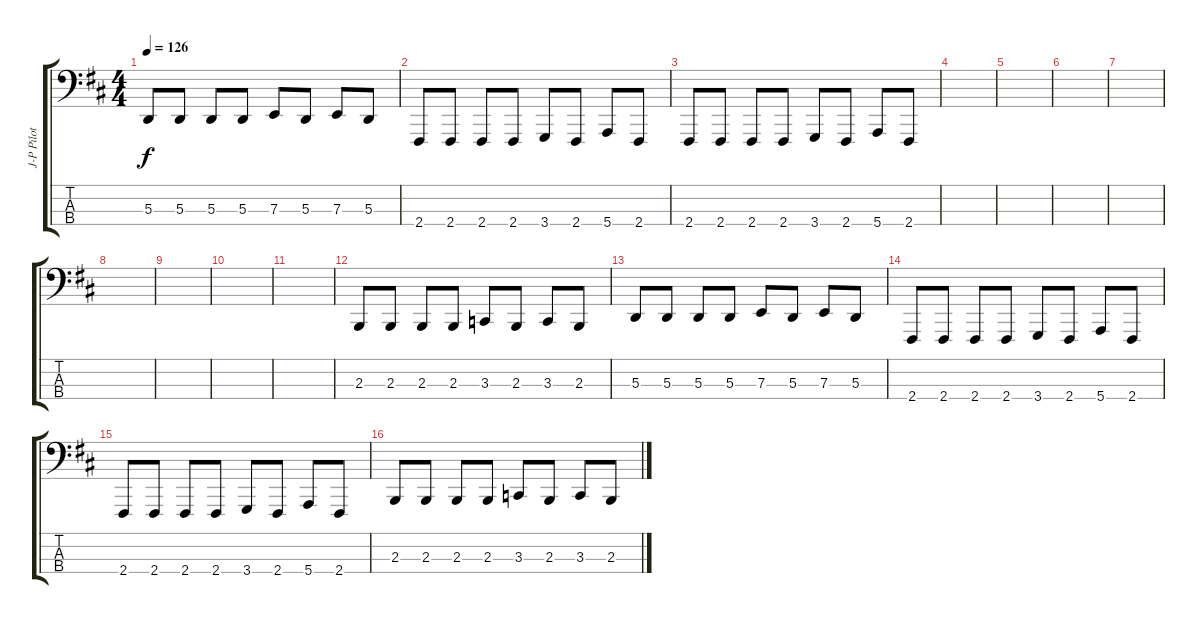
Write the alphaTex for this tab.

\track ("J-P Pïlot (synthé basse)" "J-P Pïlot ") {instrument fx1rain}
\staff {score tabs}
\tuning (G2 D2 A1 E1) {hide}
\ts (4 4)
\tempo 126
\clef f4
\ks d
5.3.8{dy f} 5.3.8 5.3.8 5.3.8 7.3.8 5.3.8 7.3.8 5.3.8 |
2.4.8 2.4.8 2.4.8 2.4.8 3.4.8 2.4.8 5.4.8 2.4.8 |
2.4.8 2.4.8 2.4.8 2.4.8 3.4.8 2.4.8 5.4.8 2.4.8 |
|
|
|
|
|
|
|
|
2.3.8 2.3.8 2.3.8 2.3.8 3.3.8 2.3.8 3.3.8 2.3.8 |
5.3.8 5.3.8 5.3.8 5.3.8 7.3.8 5.3.8 7.3.8 5.3.8 |
2.4.8 2.4.8 2.4.8 2.4.8 3.4.8 2.4.8 5.4.8 2.4.8 |
2.4.8 2.4.8 2.4.8 2.4.8 3.4.8 2.4.8 5.4.8 2.4.8 |
2.3.8 2.3.8 2.3.8 2.3.8 3.3.8 2.3.8 3.3.8 2.3.8
